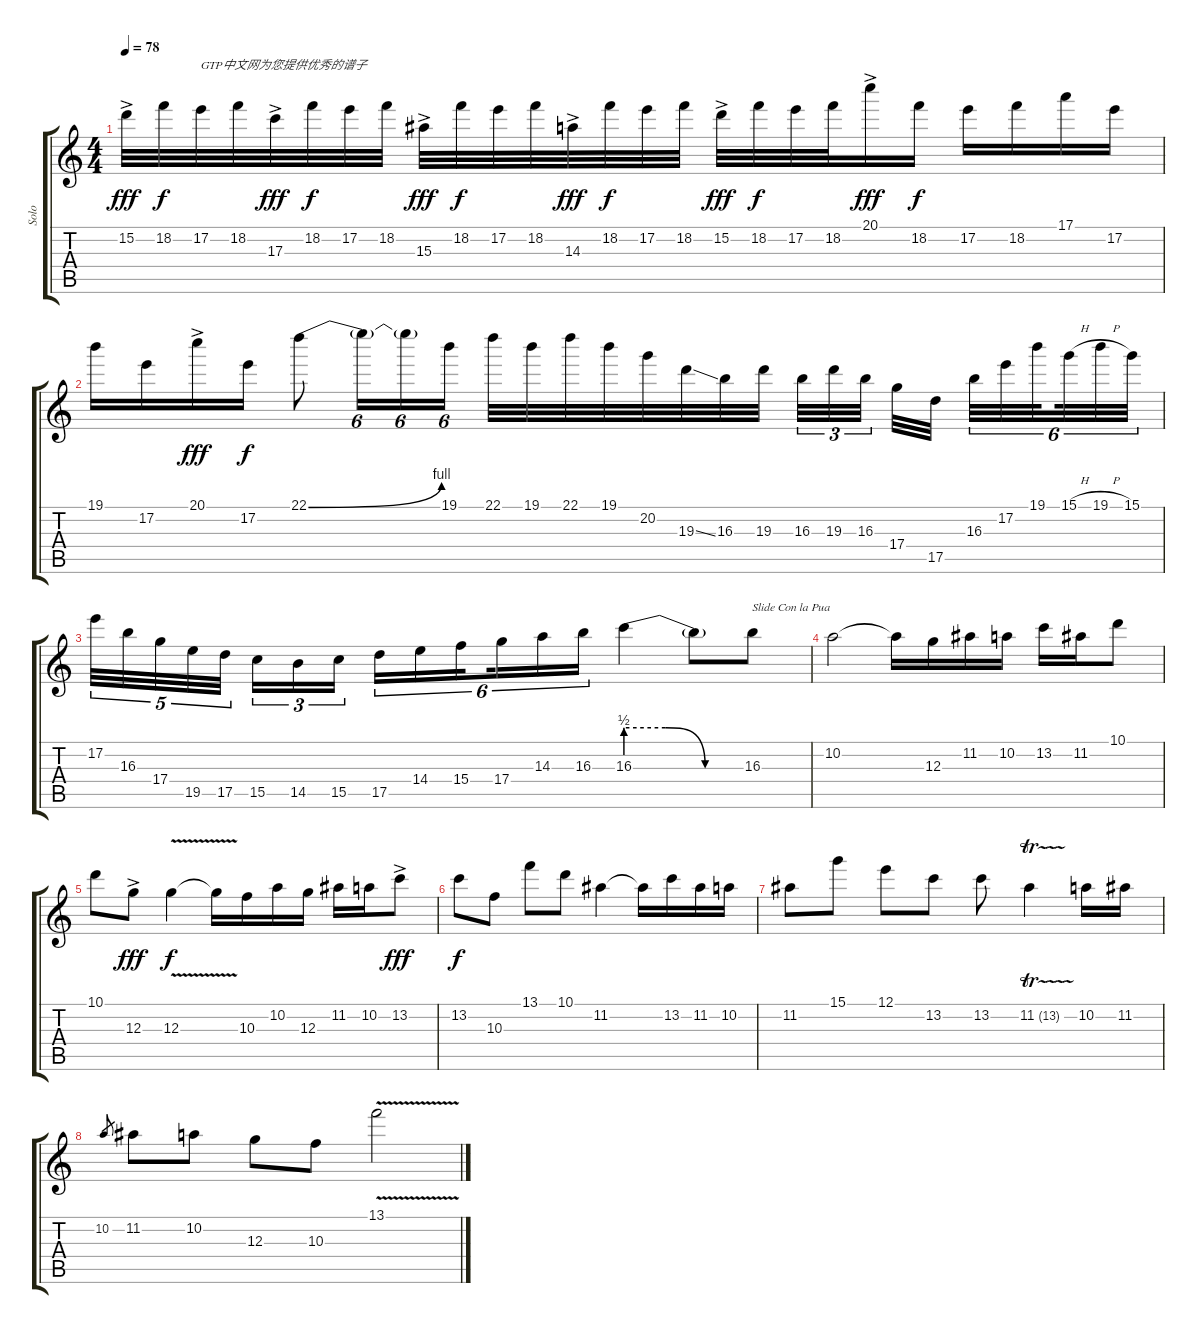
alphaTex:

\track ("Solo" "Solo") {instrument distortionguitar}
\staff {score tabs}
\tuning (E4 B3 G3 D3 A2 E2) {hide}
\ts (4 4)
\tempo 78
\clef g2
\ks c
15.2{ac}.32{dy fff} 18.2.32{dy f} 17.2.32{txt "GTP中文网为您提供优秀的谱子"} 18.2.32 17.3{ac}.32{dy fff} 18.2.32{dy f} 17.2.32 18.2.32 15.3{ac}.32{dy fff} 18.2.32{dy f} 17.2.32 18.2.32 14.3{ac}.32{dy fff} 18.2.32{dy f} 17.2.32 18.2.32 15.2{ac}.32{dy fff} 18.2.32{dy f} 17.2.32 18.2.32 20.1{ac}.16{dy fff} 18.2.16{dy f} 17.2.16 18.2.16 17.1.16 17.2.16 |
19.1.16 17.2.16 20.1{ac}.16{dy fff} 17.2.16{dy f} 22.1{be (bend 0 0 60 4)}.8 22.1{t}.16{tu (6 4)} 22.1{t}.16{tu (6 4)} 19.1.16{tu (6 4)} 22.1.32 19.1.32 22.1.32 19.1.32 20.2.32 19.3{ss}.32 16.3.32 19.3.32 16.3.32{tu (3 2)} 19.3.32{tu (3 2)} 16.3.32{tu (3 2) beam splitsecondary} 17.4.32 17.5.32{beam splitsecondary} 16.3.32{tu (6 4)} 17.2.32{tu (6 4)} 19.1.32{tu (6 4) beam splitsecondary} 15.1{h}.32{tu (6 4)} 19.1{h}.32{tu (6 4)} 15.1.32{tu (6 4)} |
17.2.32{tu (5 4)} 16.3.32{tu (5 4)} 17.4.32{tu (5 4)} 19.5.32{tu (5 4)} 17.5.32{tu (5 4) beam splitsecondary} 15.5.16{tu (3 2)} 14.5.16{tu (3 2)} 15.5.16{tu (3 2)} 17.5.16{tu (6 4)} 14.4.16{tu (6 4)} 15.4.16{tu (6 4) beam splitsecondary} 17.4.16{tu (6 4)} 14.3.16{tu (6 4)} 16.3.16{tu (6 4)} 16.3{be (custom 0 2 20 2 40 0 60 0)}.4 16.3{t}.8 16.3.8{txt "Slide Con la Pua"} |
10.2.2 10.2{t}.16 12.3.16 11.2.16 10.2.16 13.2.16 11.2.16 10.1.8 |
10.1.8 12.3{ac}.8{dy fff} 12.3{v}.4{dy f} 12.3{t}.16 10.3.16 10.2.16 12.3.16 11.2.16 10.2.16 13.2{ac}.8{dy fff} |
13.2.8{dy f} 10.3.8 13.1.8 10.1.8 11.2.4 11.2{t}.16 13.2.16 11.2.16 10.2.16 |
11.2.8 15.1.8 12.1.8 13.2.8 13.2.8 11.2{tr (13 32)}.4 10.2.16 11.2.16 |
10.2.8{gr} 11.2.8 10.2.8 12.3.8 10.3.8 13.1{v}.2
